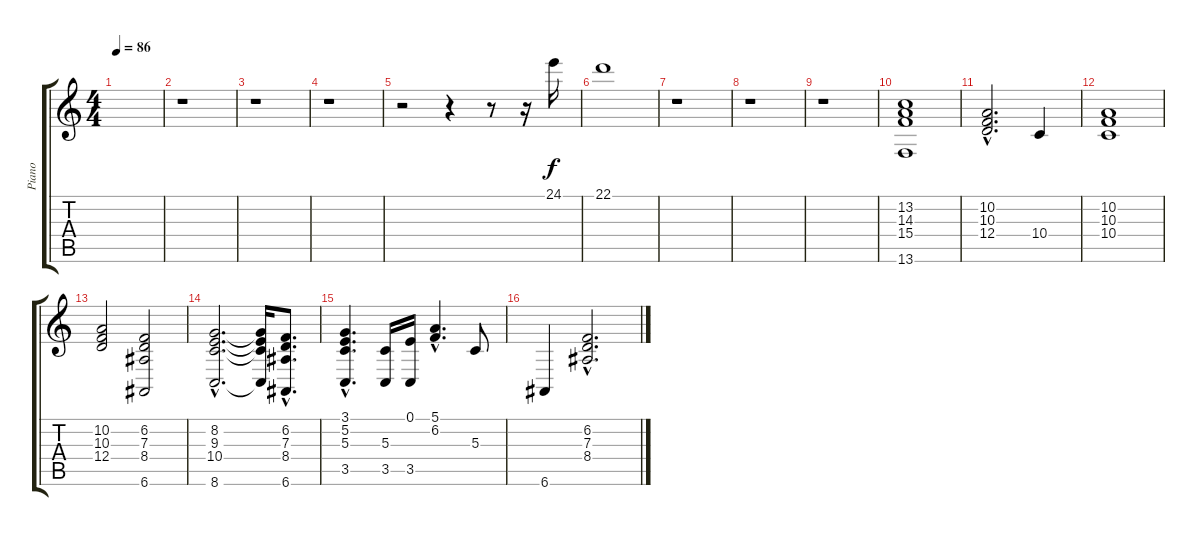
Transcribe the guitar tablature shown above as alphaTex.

\track ("Piano" "Piano") {instrument acousticgrandpiano}
\staff {score tabs}
\tuning (E4 B3 G3 D3 A2 E2) {hide}
\ts (4 4)
\tempo 86
\clef g2
\ks c
|
r.1 |
r.1 |
r.1 |
r.2 r.4 r.8 r.16 24.1.16 |
22.1.1 |
r.1 |
r.1 |
r.1 |
(13.2 14.3 15.4 13.6).1 |
(10.2{hac} 10.3{hac} 12.4{hac}).2{d} 10.4.4 |
(10.2 10.3 10.4).1 |
(10.2 10.3 12.4).2 (6.2 7.3 8.4 6.6).2 |
(8.2{hac} 9.3{hac} 10.4{hac} 8.6{hac}).2{d} (8.2{t} 9.3{t} 10.4{t} 8.6{t}).16 (6.2{hac} 7.3{hac} 8.4{hac} 6.6{hac}).8{d} |
(3.1{hac} 5.2{hac} 5.3{hac} 3.5{hac}).4{d} (5.3 3.5).16 (0.1 3.5).16 (5.1{hac} 6.2{hac}).4{d} 5.3.8 |
6.6.4 (6.2{hac} 7.3{hac} 8.4{hac}).2{d}
